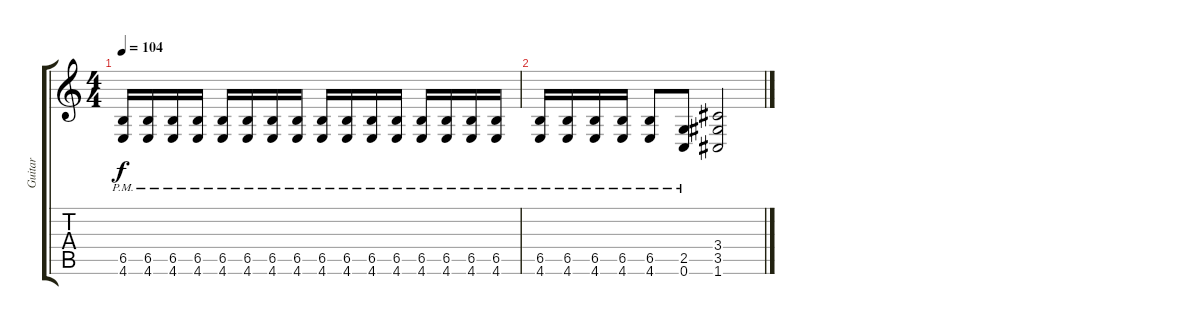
\track ("Guitar" "Guitar") {instrument overdrivenguitar}
\staff {score tabs}
\tuning (C4 G3 Eb3 Bb2 F2 C2) {hide}
\ts (4 4)
\tempo 104
\clef g2
\ks c
(6.5{pm} 4.6{pm}).16{dy f} (6.5{pm} 4.6{pm}).16 (6.5{pm} 4.6{pm}).16 (6.5{pm} 4.6{pm}).16 (6.5{pm} 4.6{pm}).16 (6.5{pm} 4.6{pm}).16 (6.5{pm} 4.6{pm}).16 (6.5{pm} 4.6{pm}).16 (6.5{pm} 4.6{pm}).16 (6.5{pm} 4.6{pm}).16 (6.5{pm} 4.6{pm}).16 (6.5{pm} 4.6{pm}).16 (6.5{pm} 4.6{pm}).16 (6.5{pm} 4.6{pm}).16 (6.5{pm} 4.6{pm}).16 (6.5{pm} 4.6{pm}).16 |
(6.5{pm} 4.6{pm}).16 (6.5{pm} 4.6{pm}).16 (6.5{pm} 4.6{pm}).16 (6.5{pm} 4.6{pm}).16 (6.5{pm} 4.6).8 (2.5{pm} 0.6{pm}).8 (3.4 3.5 1.6).2
